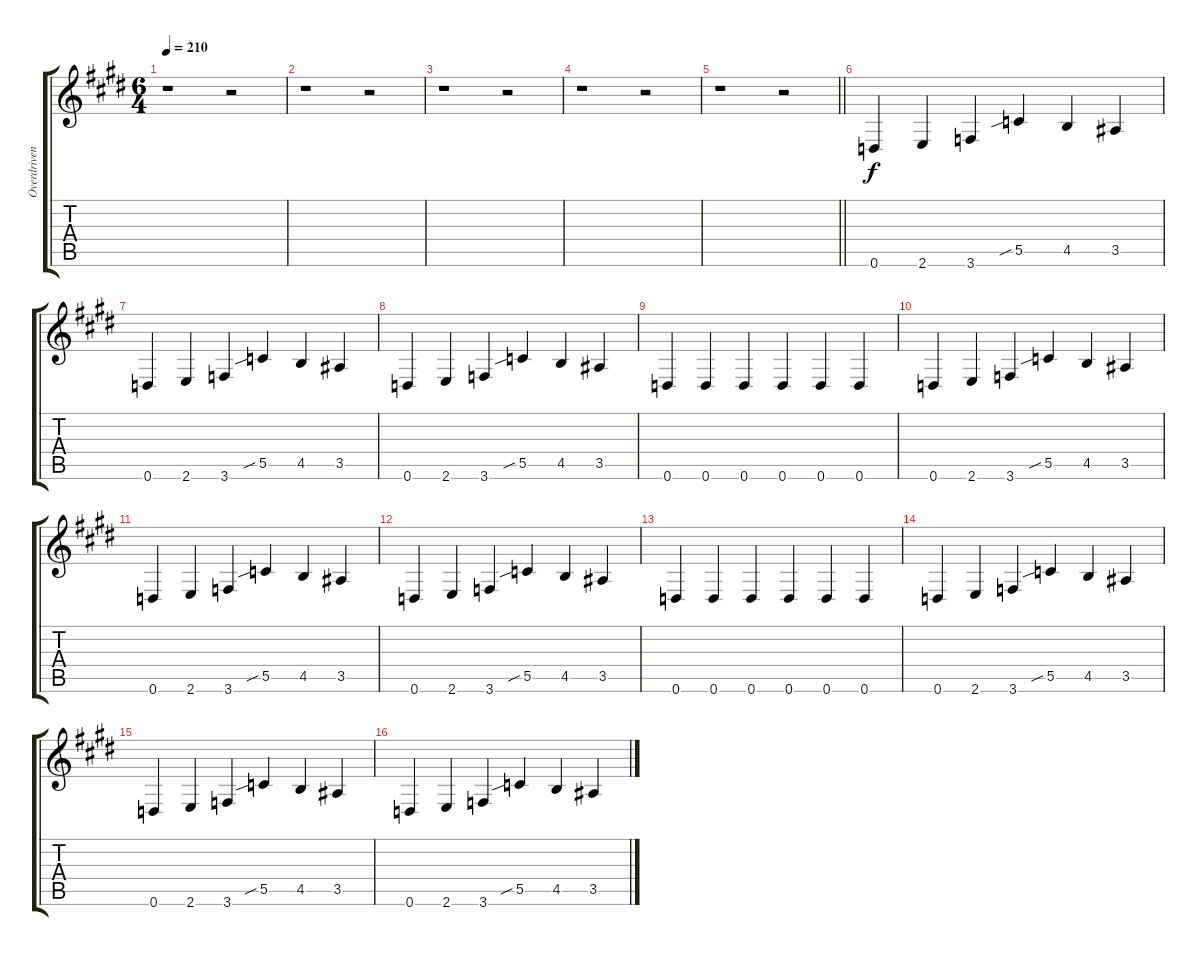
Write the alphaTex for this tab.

\track ("Overdriven" "Overdriven") {instrument overdrivenguitar}
\staff {score tabs}
\tuning (D4 A3 F3 C3 G2 D2) {hide}
\ts (6 4)
\tempo 210
\clef g2
\ks c#minor
r.1{dy f} r.2 |
\ks e
r.1 r.2 |
\ks c#minor
r.1 r.2 |
r.1 r.2 |
\barLineRight lightlight
r.1 r.2 |
\section ("" " ")
0.6.4 2.6.4 3.6.4 5.5{sib}.4 4.5.4 3.5.4 |
0.6.4 2.6.4 3.6.4 5.5{sib}.4 4.5.4 3.5.4 |
0.6.4 2.6.4 3.6.4 5.5{sib}.4 4.5.4 3.5.4 |
0.6.4 0.6.4 0.6.4 0.6.4 0.6.4 0.6.4 |
0.6.4 2.6.4 3.6.4 5.5{sib}.4 4.5.4 3.5.4 |
0.6.4 2.6.4 3.6.4 5.5{sib}.4 4.5.4 3.5.4 |
0.6.4 2.6.4 3.6.4 5.5{sib}.4 4.5.4 3.5.4 |
0.6.4 0.6.4 0.6.4 0.6.4 0.6.4 0.6.4 |
0.6.4 2.6.4 3.6.4 5.5{sib}.4 4.5.4 3.5.4 |
0.6.4 2.6.4 3.6.4 5.5{sib}.4 4.5.4 3.5.4 |
0.6.4 2.6.4 3.6.4 5.5{sib}.4 4.5.4 3.5.4
